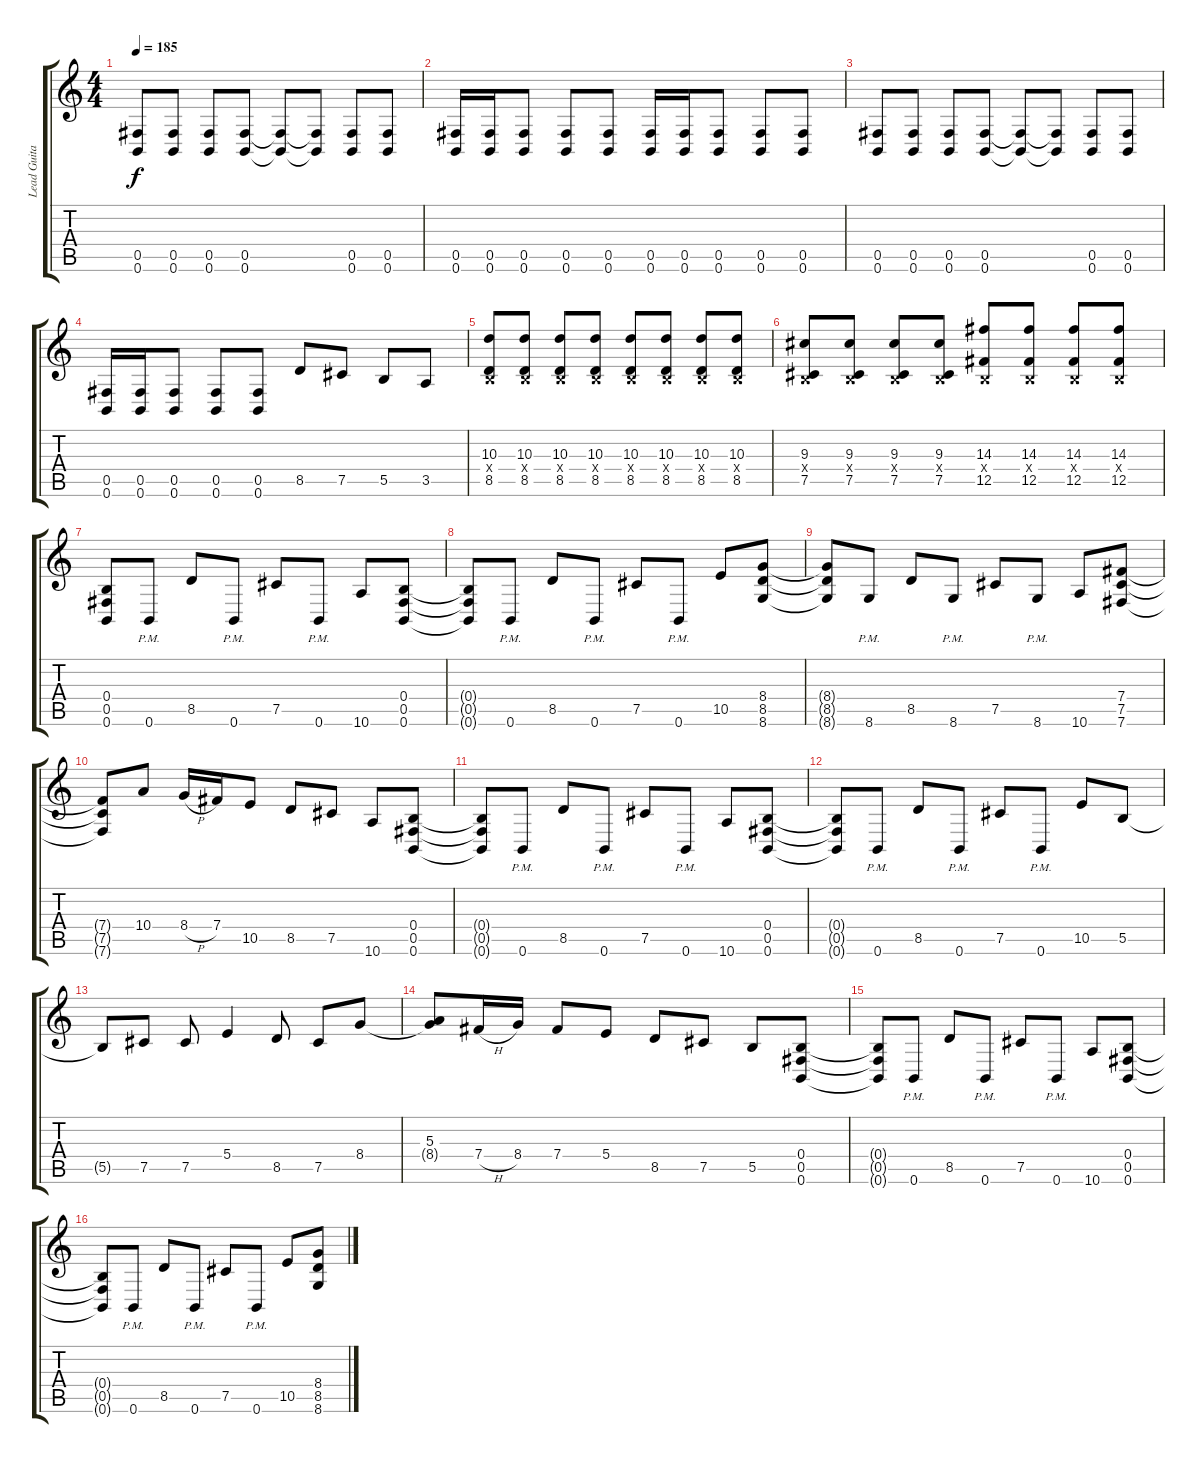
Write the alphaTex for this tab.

\track ("Lead Guitar - Kevin" "Lead Guita") {instrument distortionguitar}
\staff {score tabs}
\tuning (Db4 Ab3 E3 B2 Gb2 B1) {hide}
\ts (4 4)
\tempo 185
\clef g2
\ks c
(0.5 0.6).8{dy f} (0.5 0.6).8 (0.5 0.6).8 (0.5 0.6).8 (0.5{t} 0.6{t}).8 (0.5{t} 0.6{t}).8 (0.5 0.6).8 (0.5 0.6).8 |
(0.5 0.6).16 (0.5 0.6).16 (0.5 0.6).8 (0.5 0.6).8 (0.5 0.6).8 (0.5 0.6).16 (0.5 0.6).16 (0.5 0.6).8 (0.5 0.6).8 (0.5 0.6).8 |
(0.5 0.6).8 (0.5 0.6).8 (0.5 0.6).8 (0.5 0.6).8 (0.5{t} 0.6{t}).8 (0.5{t} 0.6{t}).8 (0.5 0.6).8 (0.5 0.6).8 |
(0.5 0.6).16 (0.5 0.6).16 (0.5 0.6).8 (0.5 0.6).8 (0.5 0.6).8 8.5.8 7.5.8 5.5.8 3.5.8 |
(10.3 0.4{x} 8.5).8 (10.3 0.4{x} 8.5).8 (10.3 0.4{x} 8.5).8 (10.3 0.4{x} 8.5).8 (10.3 0.4{x} 8.5).8 (10.3 0.4{x} 8.5).8 (10.3 0.4{x} 8.5).8 (10.3 0.4{x} 8.5).8 |
(9.3 0.4{x} 7.5).8 (9.3 0.4{x} 7.5).8 (9.3 0.4{x} 7.5).8 (9.3 0.4{x} 7.5).8 (14.3 0.4{x} 12.5).8 (14.3 0.4{x} 12.5).8 (14.3 0.4{x} 12.5).8 (14.3 0.4{x} 12.5).8 |
(0.4 0.5 0.6).8 0.6{pm}.8 8.5.8 0.6{pm}.8 7.5.8 0.6{pm}.8 10.6.8 (0.4 0.5 0.6).8 |
(0.4{t} 0.5{t} 0.6{t}).8 0.6{pm}.8 8.5.8 0.6{pm}.8 7.5.8 0.6{pm}.8 10.5.8 (8.4 8.5 8.6).8 |
(8.4{t} 8.5{t} 8.6{t}).8 8.6{pm}.8 8.5.8 8.6{pm}.8 7.5.8 8.6{pm}.8 10.6.8 (7.4 7.5 7.6).8 |
(7.4{t} 7.5{t} 7.6{t}).8 10.4.8 8.4{h}.16 7.4.16 10.5.8 8.5.8 7.5.8 10.6.8 (0.4 0.5 0.6).8 |
(0.4{t} 0.5{t} 0.6{t}).8 0.6{pm}.8 8.5.8 0.6{pm}.8 7.5.8 0.6{pm}.8 10.6.8 (0.4 0.5 0.6).8 |
(0.4{t} 0.5{t} 0.6{t}).8 0.6{pm}.8 8.5.8 0.6{pm}.8 7.5.8 0.6{pm}.8 10.5.8 5.5.8 |
5.5{t}.8 7.5.8 7.5.8 5.4.4 8.5.8 7.5.8 8.4.8 |
(5.3 8.4{t}).8 7.4{h}.16 8.4.16 7.4.8 5.4.8 8.5.8 7.5.8 5.5.8 (0.4 0.5 0.6).8 |
(0.4{t} 0.5{t} 0.6{t}).8 0.6{pm}.8 8.5.8 0.6{pm}.8 7.5.8 0.6{pm}.8 10.6.8 (0.4 0.5 0.6).8 |
(0.4{t} 0.5{t} 0.6{t}).8 0.6{pm}.8 8.5.8 0.6{pm}.8 7.5.8 0.6{pm}.8 10.5.8 (8.4 8.5 8.6).8
